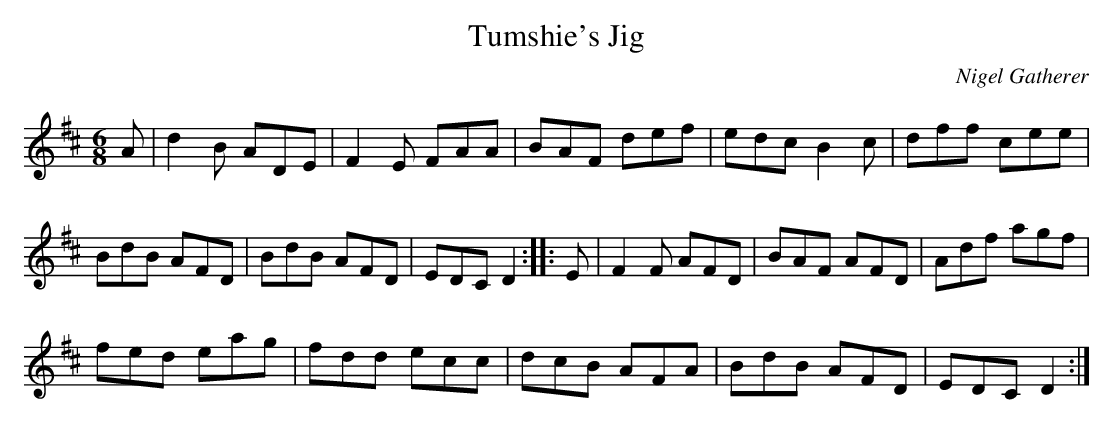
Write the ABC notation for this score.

X:1
T:Tumshie's Jig
C:Nigel Gatherer
M:6/8
L:1/8
K:D
A|d2 B ADE|F2 E FAA|BAF def|edc B2 c|dff cee|
BdB AFD|BdB AFD|EDC D2::E|F2 F AFD|BAF AFD|Adf agf|
fed eag|fdd ecc|dcB AFA|BdB AFD|EDC D2:|
